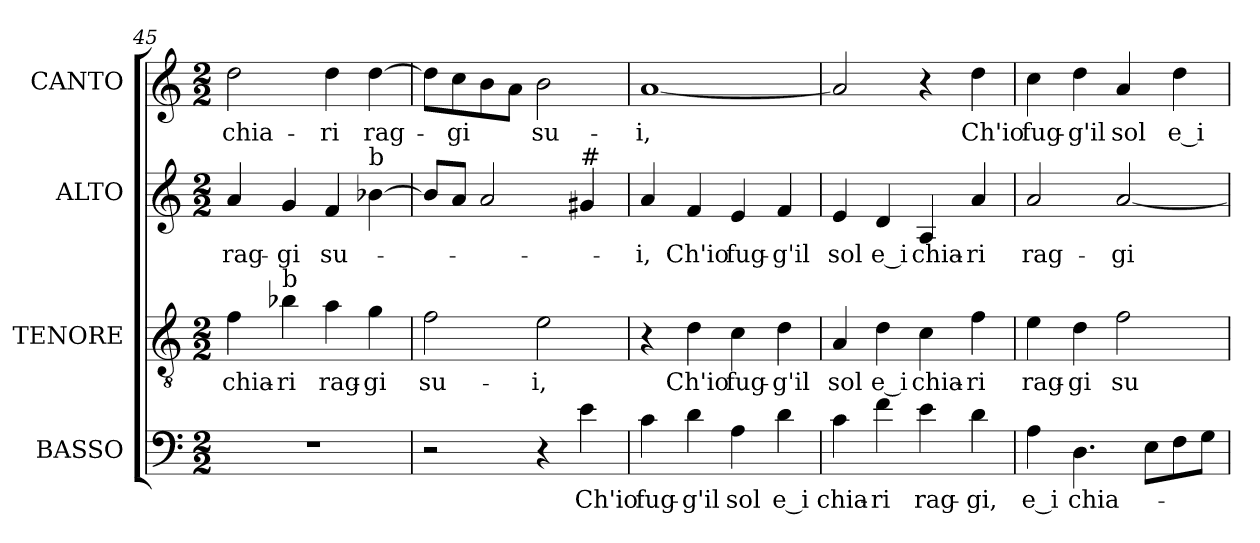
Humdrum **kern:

**kern	**text	**kern	**text	**kern	**text	**kern	**text
*part4	*part4	*part3	*part3	*part2	*part2	*part1	*part1
*staff4	*staff4	*staff3	*staff3	*staff2	*staff2	*staff1	*staff1
*I"BASSO	*	*I"TENORE	*	*I"ALTO	*	*I"CANTO	*
*	*	*I'T.	*	*	*	*	*
*clefF4	*	*clefGv2	*	*clefG2	*	*clefG2	*
*	*	*ITrd7c12	*	*	*	*	*
*k[]	*	*k[]	*	*k[]	*	*k[]	*
*C:	*	*C:	*	*C:	*	*C:	*
*M2/2	*	*M2/2	*	*M2/2	*	*M2/2	*
=45	=45	=45	=45	=45	=45	=45	=45
!	!	!	!LO:LY:b:color=#000000	!	!	!	!
!	!	!	!	!	!LO:LY:b:color=#000000	!	!
!	!	!	!	!	!	!	!LO:LY:b:color=#000000
1r	.	4Fi\	chia-	4ai/	rag-	2ddi\	chia-
!	!	!	!LO:LY:b:color=#000000	!	!	!	!
!	!	!LO:TX:a:t=b	!	!	!	!	!
!	!	!	!	!	!LO:LY:b:color=#000000	!	!
.	.	4B-i\	-ri	4gi/	-gi	.	.
!	!	!	!LO:LY:b:color=#000000	!	!	!	!
!	!	!	!	!	!LO:LY:b:color=#000000	!	!
!	!	!	!	!	!	!	!LO:LY:b:color=#000000
.	.	4Ai\	rag-	4fi/	su-	4ddi\	-ri
!	!	!	!LO:LY:b:color=#000000	!	!	!	!
!	!	!	!	!LO:TX:a:t=b	!	!	!
!	!	!	!	!	!	!	!LO:LY:b:color=#000000
.	.	4Gi\	-gi	[>4b-i\	.	[>4ddi\	rag-
=46	=46	=46	=46	=46	=46	=46	=46
!	!	!	!LO:LY:b:color=#000000	!	!	!	!
2r	.	2Fi\	su-	8b-i/L]	.	8ddi\L]	.
!	!	!	!	!	!	!	!LO:LY:b:color=#000000
.	.	.	.	8ai/J	.	8cci\	-gi
.	.	.	.	2ai/	.	8bi\	.
.	.	.	.	.	.	8ai\J	.
!	!	!	!LO:LY:b:color=#000000	!	!	!	!
!	!	!	!	!	!	!	!LO:LY:b:color=#000000
4r	.	2Ei\	-i,	.	.	2bi\	su-
!	!	!	!	!LO:TX:a:t=#	!	!	!
!	!LO:LY:b:color=#000000	!	!	!	!	!	!
4ei\	Ch'io	.	.	4g#i/	.	.	.
=47	=47	=47	=47	=47	=47	=47	=47
!	!LO:LY:b:color=#000000	!	!	!	!	!	!
!	!	!	!	!	!LO:LY:b:color=#000000	!	!
!	!	!	!	!	!	!	!LO:LY:b:color=#000000
4ci\	fug-	4r	.	4ai/	-i,	[<1ai	-i,
!	!LO:LY:b:color=#000000	!	!	!	!	!	!
!	!	!	!LO:LY:b:color=#000000	!	!	!	!
!	!	!	!	!	!LO:LY:b:color=#000000	!	!
4di\	-g'il	4Di\	Ch'io	4fi/	Ch'io	.	.
!	!LO:LY:b:color=#000000	!	!	!	!	!	!
!	!	!	!LO:LY:b:color=#000000	!	!	!	!
!	!	!	!	!	!LO:LY:b:color=#000000	!	!
4Ai\	sol	4Ci\	fug-	4ei/	fug-	.	.
!	!LO:LY:b:color=#000000	!	!	!	!	!	!
!	!	!	!LO:LY:b:color=#000000	!	!	!	!
!	!	!	!	!	!LO:LY:b:color=#000000	!	!
4di\	e_i	4Di\	-g'il	4fi/	-g'il	.	.
=48	=48	=48	=48	=48	=48	=48	=48
!	!LO:LY:b:color=#000000	!	!	!	!	!	!
!	!	!	!LO:LY:b:color=#000000	!	!	!	!
!	!	!	!	!	!LO:LY:b:color=#000000	!	!
4ci\	chia-	4AAi/	sol	4ei/	sol	2ai/]	.
!	!LO:LY:b:color=#000000	!	!	!	!	!	!
!	!	!	!LO:LY:b:color=#000000	!	!	!	!
!	!	!	!	!	!LO:LY:b:color=#000000	!	!
4fi\	-ri	4Di\	e_i	4di/	e_i	.	.
!	!LO:LY:b:color=#000000	!	!	!	!	!	!
!	!	!	!LO:LY:b:color=#000000	!	!	!	!
!	!	!	!	!	!LO:LY:b:color=#000000	!	!
4ei\	rag-	4Ci\	chia-	4Ai/	chia-	4r	.
!	!LO:LY:b:color=#000000	!	!	!	!	!	!
!	!	!	!LO:LY:b:color=#000000	!	!	!	!
!	!	!	!	!	!LO:LY:b:color=#000000	!	!
!	!	!	!	!	!	!	!LO:LY:b:color=#000000
4di\	-gi,	4Fi\	-ri	4ai/	-ri	4ddi\	Ch'io
=49	=49	=49	=49	=49	=49	=49	=49
!	!LO:LY:b:color=#000000	!	!	!	!	!	!
!	!	!	!LO:LY:b:color=#000000	!	!	!	!
!	!	!	!	!	!LO:LY:b:color=#000000	!	!
!	!	!	!	!	!	!	!LO:LY:b:color=#000000
4Ai\	e_i	4Ei\	rag-	2ai/	rag-	4cci\	fug-
!	!LO:LY:b:color=#000000	!	!	!	!	!	!
!	!	!	!LO:LY:b:color=#000000	!	!	!	!
!	!	!	!	!	!	!	!LO:LY:b:color=#000000
4.Di\	chia-	4Di\	-gi	.	.	4ddi\	-g'il
!	!	!	!LO:LY:b:color=#000000	!	!	!	!
!	!	!	!	!	!LO:LY:b:color=#000000	!	!
!	!	!	!	!	!	!	!LO:LY:b:color=#000000
.	.	2Fi\	su-	[<2ai/	-gi	4ai/	sol
8Ei\L	.	.	.	.	.	.	.
!	!	!	!	!	!	!	!LO:LY:b:color=#000000
8Fi\	.	.	.	.	.	4ddi\	e_i
8Gi\J	.	.	.	.	.	.	.
=	=	=	=	=	=	=	=
*-	*-	*-	*-	*-	*-	*-	*-
